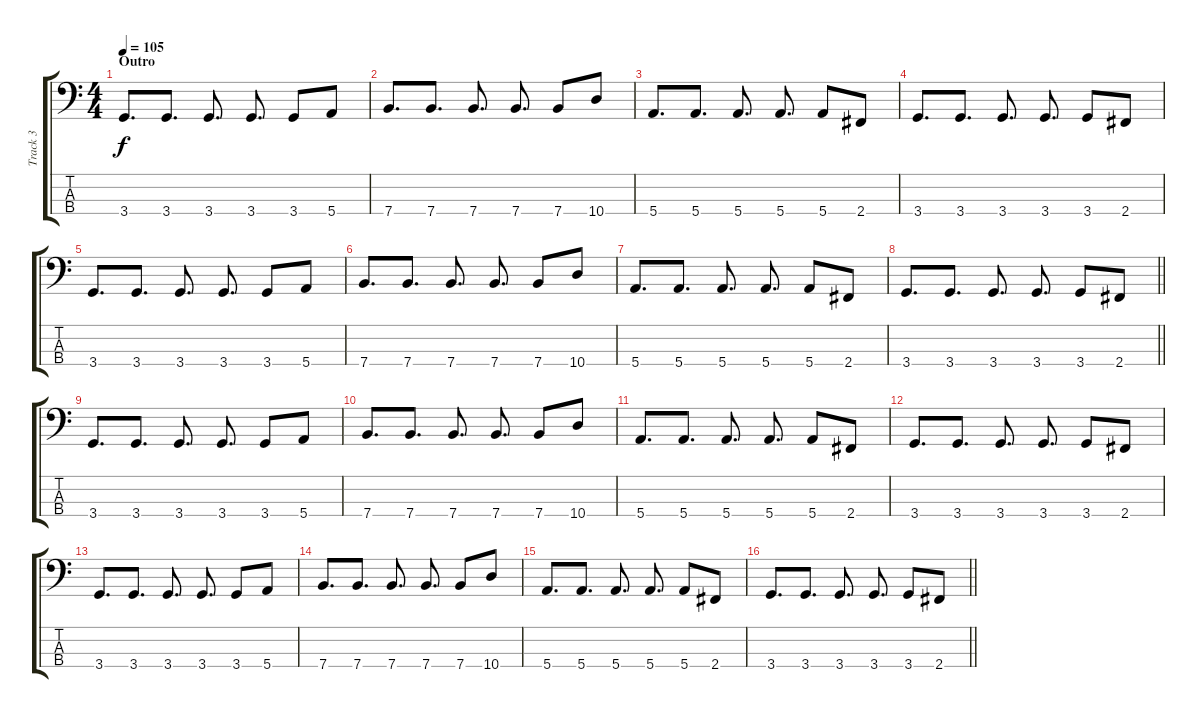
\track ("Track 3" "Track 3") {instrument electricbassfinger}
\staff {score tabs}
\tuning (G2 D2 A1 E1) {hide}
\ts (4 4)
\section ("" "Outro")
\tempo 105
\clef f4
\ks c
3.4.8{d dy f} 3.4.8{d} 3.4.8{d} 3.4.8{d} 3.4.8 5.4.8 |
7.4.8{d} 7.4.8{d} 7.4.8{d} 7.4.8{d} 7.4.8 10.4.8 |
5.4.8{d} 5.4.8{d} 5.4.8{d} 5.4.8{d} 5.4.8 2.4.8 |
3.4.8{d} 3.4.8{d} 3.4.8{d} 3.4.8{d} 3.4.8 2.4.8 |
3.4.8{d} 3.4.8{d} 3.4.8{d} 3.4.8{d} 3.4.8 5.4.8 |
7.4.8{d} 7.4.8{d} 7.4.8{d} 7.4.8{d} 7.4.8 10.4.8 |
5.4.8{d} 5.4.8{d} 5.4.8{d} 5.4.8{d} 5.4.8 2.4.8 |
\barLineRight lightlight
3.4.8{d} 3.4.8{d} 3.4.8{d} 3.4.8{d} 3.4.8 2.4.8 |
3.4.8{d} 3.4.8{d} 3.4.8{d} 3.4.8{d} 3.4.8 5.4.8 |
7.4.8{d} 7.4.8{d} 7.4.8{d} 7.4.8{d} 7.4.8 10.4.8 |
5.4.8{d} 5.4.8{d} 5.4.8{d} 5.4.8{d} 5.4.8 2.4.8 |
3.4.8{d} 3.4.8{d} 3.4.8{d} 3.4.8{d} 3.4.8 2.4.8 |
3.4.8{d} 3.4.8{d} 3.4.8{d} 3.4.8{d} 3.4.8 5.4.8 |
7.4.8{d} 7.4.8{d} 7.4.8{d} 7.4.8{d} 7.4.8 10.4.8 |
5.4.8{d} 5.4.8{d} 5.4.8{d} 5.4.8{d} 5.4.8 2.4.8 |
\barLineRight lightlight
3.4.8{d} 3.4.8{d} 3.4.8{d} 3.4.8{d} 3.4.8 2.4.8
